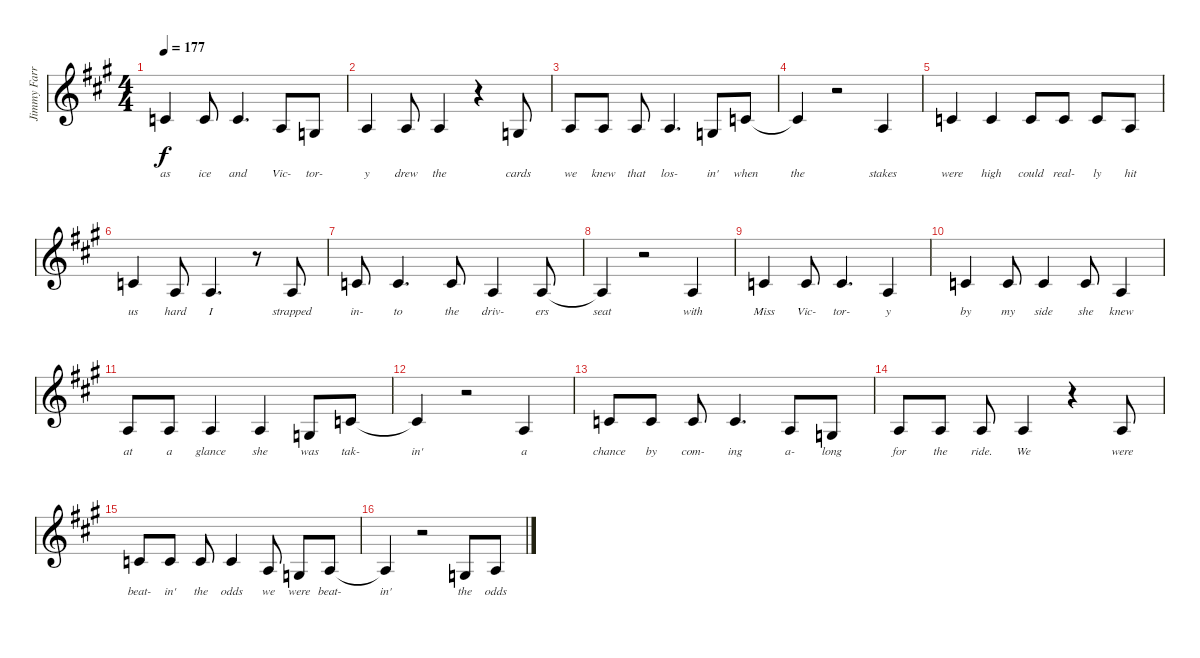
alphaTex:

\track ("Jimmy Farrar Vocals" "Jimmy Farr") {instrument lead2sawtooth}
\staff {score}
\tuning (E4 B3 G3 D3 A2 E2) {hide}
\ts (4 4)
\tempo 177
\clef g2
\ks a
1.2.4{lyrics (0 "as") lyrics (1 "") lyrics (2 "") lyrics (3 "") lyrics (4 "") dy f} 1.2.8{lyrics (0 "ice") lyrics (1 "") lyrics (2 "") lyrics (3 "") lyrics (4 "")} 1.2.4{d lyrics (0 "and") lyrics (1 "") lyrics (2 "") lyrics (3 "") lyrics (4 "")} 2.3.8{lyrics (0 "Vic-") lyrics (1 "") lyrics (2 "") lyrics (3 "") lyrics (4 "")} 0.3.8{lyrics (0 "tor-") lyrics (1 "") lyrics (2 "") lyrics (3 "") lyrics (4 "")} |
2.3.4{lyrics (0 "y") lyrics (1 "") lyrics (2 "") lyrics (3 "") lyrics (4 "")} 2.3.8{lyrics (0 "drew") lyrics (1 "") lyrics (2 "") lyrics (3 "") lyrics (4 "")} 2.3.4{lyrics (0 "the") lyrics (1 "") lyrics (2 "") lyrics (3 "") lyrics (4 "")} r.4 0.3.8{lyrics (0 "cards") lyrics (1 "") lyrics (2 "") lyrics (3 "") lyrics (4 "")} |
2.3.8{lyrics (0 "we") lyrics (1 "") lyrics (2 "") lyrics (3 "") lyrics (4 "")} 2.3.8{lyrics (0 "knew") lyrics (1 "") lyrics (2 "") lyrics (3 "") lyrics (4 "")} 2.3.8{lyrics (0 "that") lyrics (1 "") lyrics (2 "") lyrics (3 "") lyrics (4 "")} 2.3.4{d lyrics (0 "los-") lyrics (1 "") lyrics (2 "") lyrics (3 "") lyrics (4 "")} 0.3.8{lyrics (0 "in'") lyrics (1 "") lyrics (2 "") lyrics (3 "") lyrics (4 "")} 1.2.8{lyrics (0 "when") lyrics (1 "") lyrics (2 "") lyrics (3 "") lyrics (4 "")} |
1.2{t}.4{lyrics (0 "the") lyrics (1 "") lyrics (2 "") lyrics (3 "") lyrics (4 "")} r.2 2.3.4{lyrics (0 "stakes") lyrics (1 "") lyrics (2 "") lyrics (3 "") lyrics (4 "")} |
1.2.4{lyrics (0 "were") lyrics (1 "") lyrics (2 "") lyrics (3 "") lyrics (4 "")} 1.2.4{lyrics (0 "high") lyrics (1 "") lyrics (2 "") lyrics (3 "") lyrics (4 "")} 1.2.8{lyrics (0 "could") lyrics (1 "") lyrics (2 "") lyrics (3 "") lyrics (4 "")} 1.2.8{lyrics (0 "real-") lyrics (1 "") lyrics (2 "") lyrics (3 "") lyrics (4 "")} 1.2.8{lyrics (0 "ly") lyrics (1 "") lyrics (2 "") lyrics (3 "") lyrics (4 "")} 2.3.8{lyrics (0 "hit") lyrics (1 "") lyrics (2 "") lyrics (3 "") lyrics (4 "")} |
1.2.4{lyrics (0 "us") lyrics (1 "") lyrics (2 "") lyrics (3 "") lyrics (4 "")} 2.3.8{lyrics (0 "hard") lyrics (1 "") lyrics (2 "") lyrics (3 "") lyrics (4 "")} 2.3.4{d lyrics (0 "I") lyrics (1 "") lyrics (2 "") lyrics (3 "") lyrics (4 "")} r.8 2.3.8{lyrics (0 "strapped") lyrics (1 "") lyrics (2 "") lyrics (3 "") lyrics (4 "")} |
1.2.8{lyrics (0 "in-") lyrics (1 "") lyrics (2 "") lyrics (3 "") lyrics (4 "")} 1.2.4{d lyrics (0 "to") lyrics (1 "") lyrics (2 "") lyrics (3 "") lyrics (4 "")} 1.2.8{lyrics (0 "the") lyrics (1 "") lyrics (2 "") lyrics (3 "") lyrics (4 "")} 2.3.4{lyrics (0 "driv-") lyrics (1 "") lyrics (2 "") lyrics (3 "") lyrics (4 "")} 2.3.8{lyrics (0 "ers") lyrics (1 "") lyrics (2 "") lyrics (3 "") lyrics (4 "")} |
2.3{t}.4{lyrics (0 "seat") lyrics (1 "") lyrics (2 "") lyrics (3 "") lyrics (4 "")} r.2 2.3.4{lyrics (0 "with") lyrics (1 "") lyrics (2 "") lyrics (3 "") lyrics (4 "")} |
1.2.4{lyrics (0 "Miss") lyrics (1 "") lyrics (2 "") lyrics (3 "") lyrics (4 "")} 1.2.8{lyrics (0 "Vic-") lyrics (1 "") lyrics (2 "") lyrics (3 "") lyrics (4 "")} 1.2.4{d lyrics (0 "tor-") lyrics (1 "") lyrics (2 "") lyrics (3 "") lyrics (4 "")} 2.3.4{lyrics (0 "y") lyrics (1 "") lyrics (2 "") lyrics (3 "") lyrics (4 "")} |
1.2.4{lyrics (0 "by") lyrics (1 "") lyrics (2 "") lyrics (3 "") lyrics (4 "")} 1.2.8{lyrics (0 "my") lyrics (1 "") lyrics (2 "") lyrics (3 "") lyrics (4 "")} 1.2.4{lyrics (0 "side") lyrics (1 "") lyrics (2 "") lyrics (3 "") lyrics (4 "")} 1.2.8{lyrics (0 "she") lyrics (1 "") lyrics (2 "") lyrics (3 "") lyrics (4 "")} 2.3.4{lyrics (0 "knew") lyrics (1 "") lyrics (2 "") lyrics (3 "") lyrics (4 "")} |
2.3.8{lyrics (0 "at") lyrics (1 "") lyrics (2 "") lyrics (3 "") lyrics (4 "")} 2.3.8{lyrics (0 "a") lyrics (1 "") lyrics (2 "") lyrics (3 "") lyrics (4 "")} 2.3.4{lyrics (0 "glance") lyrics (1 "") lyrics (2 "") lyrics (3 "") lyrics (4 "")} 2.3.4{lyrics (0 "she") lyrics (1 "") lyrics (2 "") lyrics (3 "") lyrics (4 "")} 0.3.8{lyrics (0 "was") lyrics (1 "") lyrics (2 "") lyrics (3 "") lyrics (4 "")} 1.2.8{lyrics (0 "tak-") lyrics (1 "") lyrics (2 "") lyrics (3 "") lyrics (4 "")} |
1.2{t}.4{lyrics (0 "in'") lyrics (1 "") lyrics (2 "") lyrics (3 "") lyrics (4 "")} r.2 2.3.4{lyrics (0 "a") lyrics (1 "") lyrics (2 "") lyrics (3 "") lyrics (4 "")} |
1.2.8{lyrics (0 "chance") lyrics (1 "") lyrics (2 "") lyrics (3 "") lyrics (4 "")} 1.2.8{lyrics (0 "by") lyrics (1 "") lyrics (2 "") lyrics (3 "") lyrics (4 "")} 1.2.8{lyrics (0 "com-") lyrics (1 "") lyrics (2 "") lyrics (3 "") lyrics (4 "")} 1.2.4{d lyrics (0 "ing") lyrics (1 "") lyrics (2 "") lyrics (3 "") lyrics (4 "")} 2.3.8{lyrics (0 "a-") lyrics (1 "") lyrics (2 "") lyrics (3 "") lyrics (4 "")} 0.3.8{lyrics (0 "long") lyrics (1 "") lyrics (2 "") lyrics (3 "") lyrics (4 "")} |
2.3.8{lyrics (0 "for") lyrics (1 "") lyrics (2 "") lyrics (3 "") lyrics (4 "")} 2.3.8{lyrics (0 "the") lyrics (1 "") lyrics (2 "") lyrics (3 "") lyrics (4 "")} 2.3.8{lyrics (0 "ride.") lyrics (1 "") lyrics (2 "") lyrics (3 "") lyrics (4 "")} 2.3.4{lyrics (0 "We") lyrics (1 "") lyrics (2 "") lyrics (3 "") lyrics (4 "")} r.4 2.3.8{lyrics (0 "were") lyrics (1 "") lyrics (2 "") lyrics (3 "") lyrics (4 "")} |
1.2.8{lyrics (0 "beat-") lyrics (1 "") lyrics (2 "") lyrics (3 "") lyrics (4 "")} 1.2.8{lyrics (0 "in'") lyrics (1 "") lyrics (2 "") lyrics (3 "") lyrics (4 "")} 1.2.8{lyrics (0 "the") lyrics (1 "") lyrics (2 "") lyrics (3 "") lyrics (4 "")} 1.2.4{lyrics (0 "odds") lyrics (1 "") lyrics (2 "") lyrics (3 "") lyrics (4 "")} 2.3.8{lyrics (0 "we") lyrics (1 "") lyrics (2 "") lyrics (3 "") lyrics (4 "")} 0.3.8{lyrics (0 "were") lyrics (1 "") lyrics (2 "") lyrics (3 "") lyrics (4 "")} 2.3.8{lyrics (0 "beat-") lyrics (1 "") lyrics (2 "") lyrics (3 "") lyrics (4 "")} |
2.3{t}.4{lyrics (0 "in'") lyrics (1 "") lyrics (2 "") lyrics (3 "") lyrics (4 "")} r.2 0.3.8{lyrics (0 "the") lyrics (1 "") lyrics (2 "") lyrics (3 "") lyrics (4 "")} 2.3.8{lyrics (0 "odds") lyrics (1 "") lyrics (2 "") lyrics (3 "") lyrics (4 "")}
